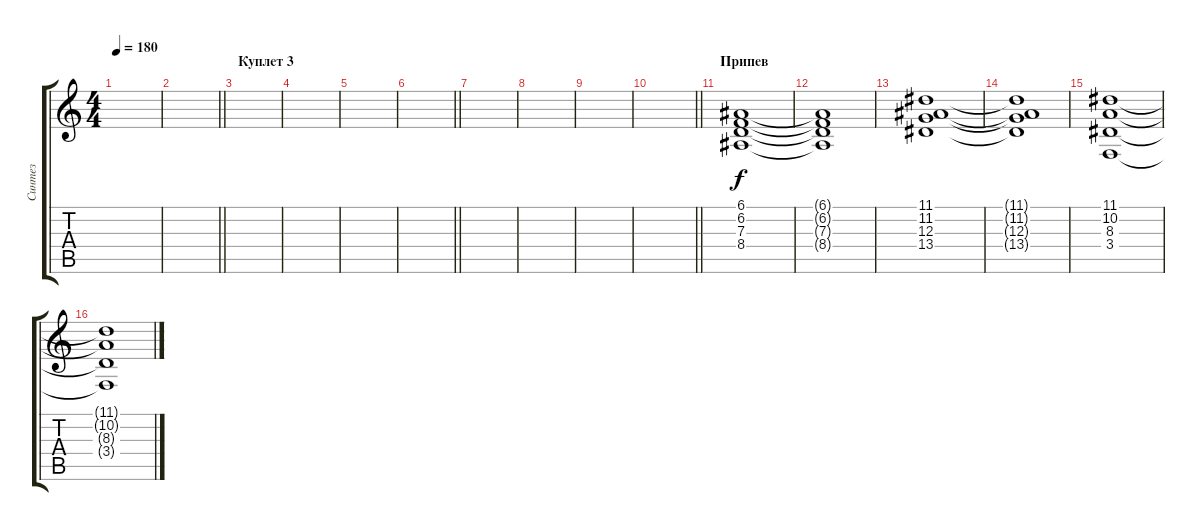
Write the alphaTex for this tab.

\track ("Синтез" "Синтез") {instrument pad8sweep}
\staff {score tabs}
\tuning (E4 B3 G3 D3 A2 E2) {hide}
\ts (4 4)
\tempo 180
\clef g2
\ks c
|
\barLineRight lightlight
|
\section ("" "Куплет 3")
|
|
|
\barLineRight lightlight
|
|
|
|
\barLineRight lightlight
|
\section ("" "Припев")
(6.1 6.2 7.3 8.4).1 |
(6.1{t} 6.2{t} 7.3{t} 8.4{t}).1 |
(11.1 11.2 12.3 13.4).1 |
(11.1{t} 11.2{t} 12.3{t} 13.4{t}).1 |
(11.1 10.2 8.3 3.4).1 |
(11.1{t} 10.2{t} 8.3{t} 3.4{t}).1
